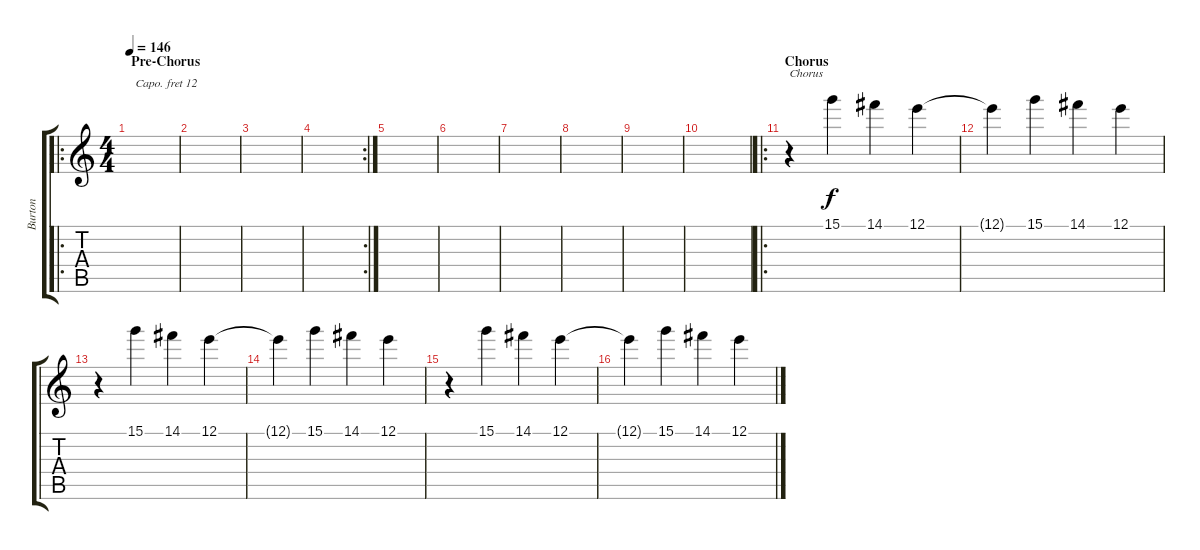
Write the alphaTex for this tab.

\track ("Burton" "Burton") {instrument whistle}
\staff {score tabs}
\capo 12
\tuning (E4 B3 G3 D3 A2 E2) {hide}
\ro
\ts (4 4)
\section ("" "Pre-Chorus")
\tempo 146
\clef g2
\ks c
|
|
|
\rc 2
|
|
|
|
|
|
|
\ro
\section ("" "Chorus")
r.4{txt "Chorus"} 15.1.4 14.1.4 12.1.4 |
12.1{t}.4 15.1.4 14.1.4 12.1.4 |
r.4 15.1.4 14.1.4 12.1.4 |
12.1{t}.4 15.1.4 14.1.4 12.1.4 |
r.4 15.1.4 14.1.4 12.1.4 |
12.1{t}.4 15.1.4 14.1.4 12.1.4
